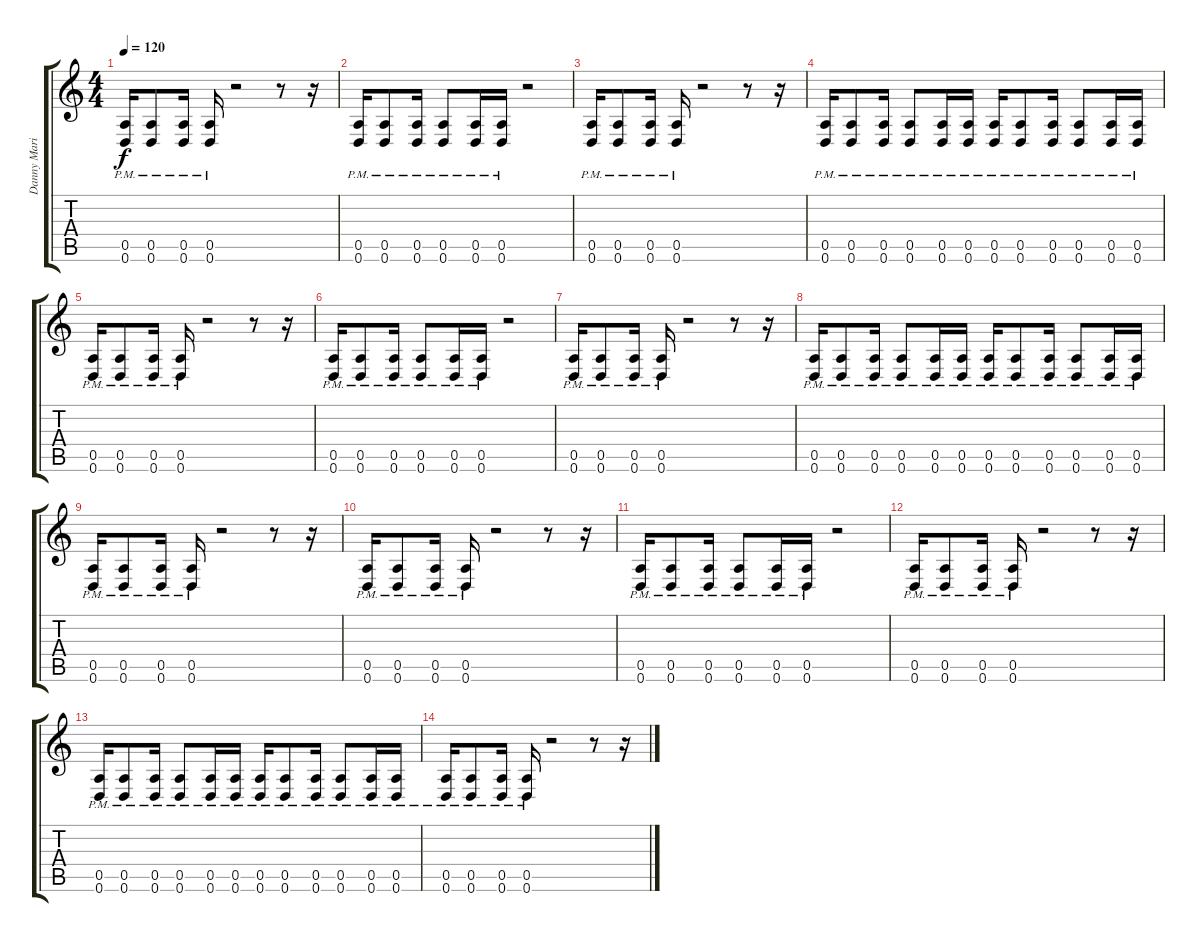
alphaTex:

\track ("Danny Marino" "Danny Mari") {instrument distortionguitar}
\staff {score tabs}
\tuning (E4 B3 G3 D3 A2 D2) {hide}
\ts (4 4)
\tempo 120
\clef g2
\ks c
(0.5{pm} 0.6{pm}).16{dy f} (0.5{pm} 0.6{pm}).8 (0.5{pm} 0.6{pm}).16 (0.5{pm} 0.6{pm}).16 r.2 r.8 r.16 |
(0.5{pm} 0.6{pm}).16 (0.5{pm} 0.6{pm}).8 (0.5{pm} 0.6{pm}).16 (0.5{pm} 0.6{pm}).8 (0.5{pm} 0.6{pm}).16 (0.5{pm} 0.6{pm}).16 r.2 |
(0.5{pm} 0.6{pm}).16 (0.5{pm} 0.6{pm}).8 (0.5{pm} 0.6{pm}).16 (0.5{pm} 0.6{pm}).16 r.2 r.8 r.16 |
(0.5{pm} 0.6{pm}).16 (0.5{pm} 0.6{pm}).8 (0.5{pm} 0.6{pm}).16 (0.5{pm} 0.6{pm}).8 (0.5{pm} 0.6{pm}).16 (0.5{pm} 0.6{pm}).16 (0.5{pm} 0.6{pm}).16 (0.5{pm} 0.6{pm}).8 (0.5{pm} 0.6{pm}).16 (0.5{pm} 0.6{pm}).8 (0.5{pm} 0.6{pm}).16 (0.5{pm} 0.6{pm}).16 |
(0.5{pm} 0.6{pm}).16 (0.5{pm} 0.6{pm}).8 (0.5{pm} 0.6{pm}).16 (0.5{pm} 0.6{pm}).16 r.2 r.8 r.16 |
(0.5{pm} 0.6{pm}).16 (0.5{pm} 0.6{pm}).8 (0.5{pm} 0.6{pm}).16 (0.5{pm} 0.6{pm}).8 (0.5{pm} 0.6{pm}).16 (0.5{pm} 0.6{pm}).16 r.2 |
(0.5{pm} 0.6{pm}).16 (0.5{pm} 0.6{pm}).8 (0.5{pm} 0.6{pm}).16 (0.5{pm} 0.6{pm}).16 r.2 r.8 r.16 |
(0.5{pm} 0.6{pm}).16 (0.5{pm} 0.6{pm}).8 (0.5{pm} 0.6{pm}).16 (0.5{pm} 0.6{pm}).8 (0.5{pm} 0.6{pm}).16 (0.5{pm} 0.6{pm}).16 (0.5{pm} 0.6{pm}).16 (0.5{pm} 0.6{pm}).8 (0.5{pm} 0.6{pm}).16 (0.5{pm} 0.6{pm}).8 (0.5{pm} 0.6{pm}).16 (0.5{pm} 0.6{pm}).16 |
(0.5{pm} 0.6{pm}).16 (0.5{pm} 0.6{pm}).8 (0.5{pm} 0.6{pm}).16 (0.5{pm} 0.6{pm}).16 r.2 r.8 r.16 |
(0.5{pm} 0.6{pm}).16 (0.5{pm} 0.6{pm}).8 (0.5{pm} 0.6{pm}).16 (0.5{pm} 0.6{pm}).16 r.2 r.8 r.16 |
(0.5{pm} 0.6{pm}).16 (0.5{pm} 0.6{pm}).8 (0.5{pm} 0.6{pm}).16 (0.5{pm} 0.6{pm}).8 (0.5{pm} 0.6{pm}).16 (0.5{pm} 0.6{pm}).16 r.2 |
(0.5{pm} 0.6{pm}).16 (0.5{pm} 0.6{pm}).8 (0.5{pm} 0.6{pm}).16 (0.5{pm} 0.6{pm}).16 r.2 r.8 r.16 |
(0.5{pm} 0.6{pm}).16 (0.5{pm} 0.6{pm}).8 (0.5{pm} 0.6{pm}).16 (0.5{pm} 0.6{pm}).8 (0.5{pm} 0.6{pm}).16 (0.5{pm} 0.6{pm}).16 (0.5{pm} 0.6{pm}).16 (0.5{pm} 0.6{pm}).8 (0.5{pm} 0.6{pm}).16 (0.5{pm} 0.6{pm}).8 (0.5{pm} 0.6{pm}).16 (0.5{pm} 0.6{pm}).16 |
(0.5{pm} 0.6{pm}).16 (0.5{pm} 0.6{pm}).8 (0.5{pm} 0.6{pm}).16 (0.5{pm} 0.6{pm}).16 r.2 r.8 r.16
